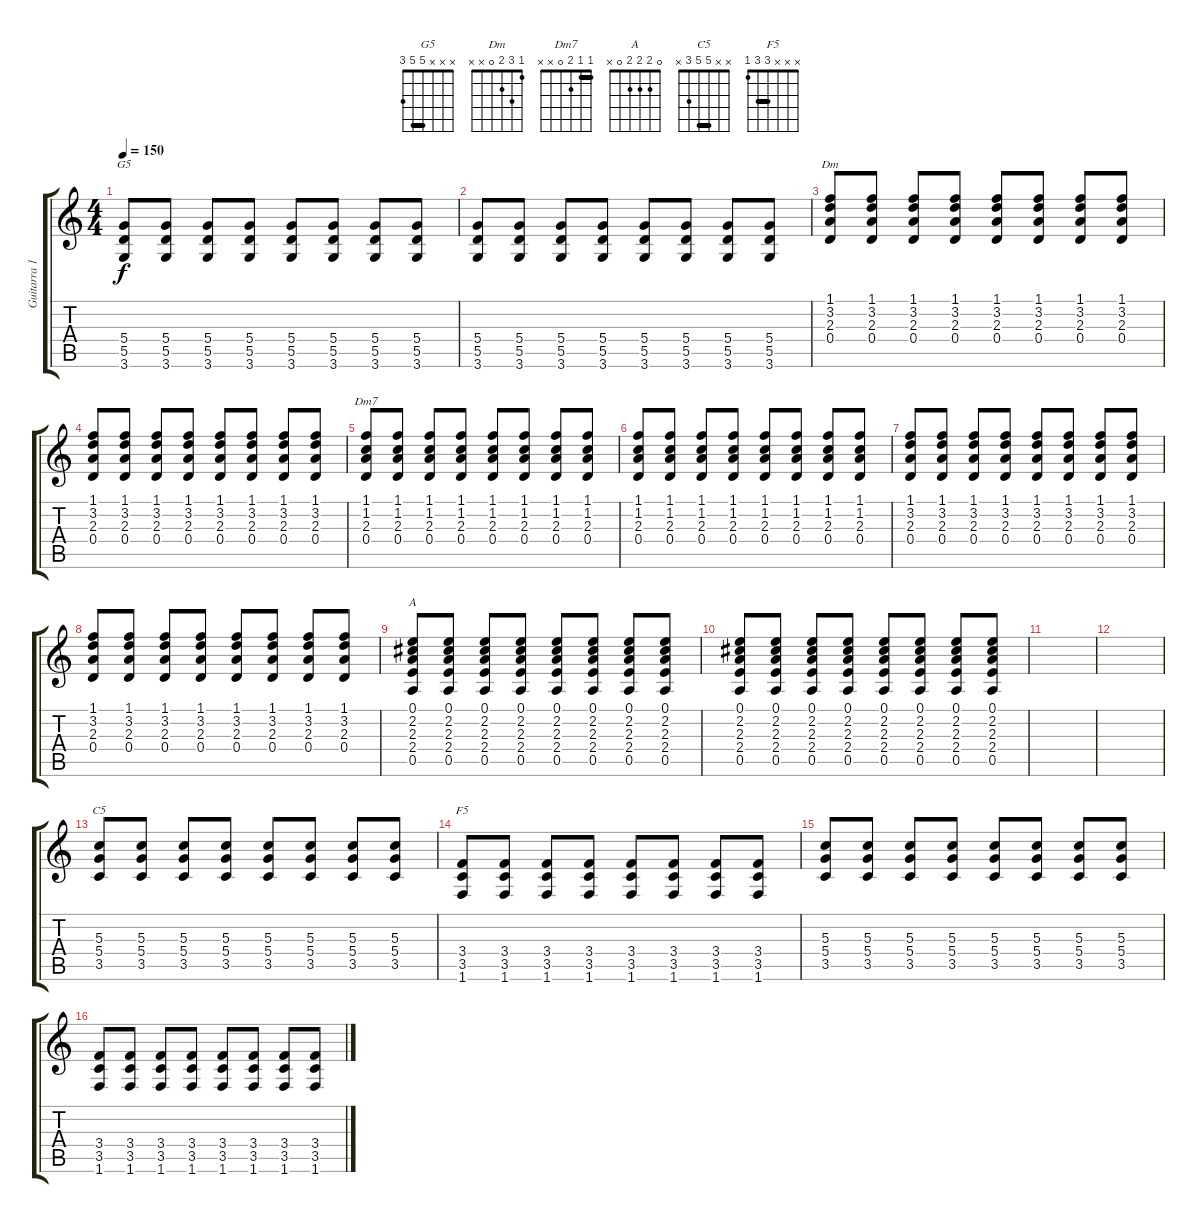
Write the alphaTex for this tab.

\track ("Guitarra 1" "Guitarra 1") {instrument overdrivenguitar}
\staff {score tabs}
\tuning (E4 B3 G3 D3 A2 E2) {hide}
\chord ("G5" x x x 5 5 3) {barre 5}
\chord ("Dm" 1 3 2 0 x x)
\chord ("Dm7" 1 1 2 0 x x) {barre 1}
\chord ("A" 0 2 2 2 0 x)
\chord ("C5" x x 5 5 3 x) {barre 5}
\chord ("F5" x x x 3 3 1) {barre 3}
\ts (4 4)
\tempo 150
\clef g2
\ks c
(5.4 5.5 3.6).8{ch "G5" dy f} (5.4 5.5 3.6).8 (5.4 5.5 3.6).8 (5.4 5.5 3.6).8 (5.4 5.5 3.6).8 (5.4 5.5 3.6).8 (5.4 5.5 3.6).8 (5.4 5.5 3.6).8 |
(5.4 5.5 3.6).8 (5.4 5.5 3.6).8 (5.4 5.5 3.6).8 (5.4 5.5 3.6).8 (5.4 5.5 3.6).8 (5.4 5.5 3.6).8 (5.4 5.5 3.6).8 (5.4 5.5 3.6).8 |
(1.1 3.2 2.3 0.4).8{ch "Dm"} (1.1 3.2 2.3 0.4).8 (1.1 3.2 2.3 0.4).8 (1.1 3.2 2.3 0.4).8 (1.1 3.2 2.3 0.4).8 (1.1 3.2 2.3 0.4).8 (1.1 3.2 2.3 0.4).8 (1.1 3.2 2.3 0.4).8 |
(1.1 3.2 2.3 0.4).8 (1.1 3.2 2.3 0.4).8 (1.1 3.2 2.3 0.4).8 (1.1 3.2 2.3 0.4).8 (1.1 3.2 2.3 0.4).8 (1.1 3.2 2.3 0.4).8 (1.1 3.2 2.3 0.4).8 (1.1 3.2 2.3 0.4).8 |
(1.1 1.2 2.3 0.4).8{ch "Dm7"} (1.1 1.2 2.3 0.4).8 (1.1 1.2 2.3 0.4).8 (1.1 1.2 2.3 0.4).8 (1.1 1.2 2.3 0.4).8 (1.1 1.2 2.3 0.4).8 (1.1 1.2 2.3 0.4).8 (1.1 1.2 2.3 0.4).8 |
(1.1 1.2 2.3 0.4).8 (1.1 1.2 2.3 0.4).8 (1.1 1.2 2.3 0.4).8 (1.1 1.2 2.3 0.4).8 (1.1 1.2 2.3 0.4).8 (1.1 1.2 2.3 0.4).8 (1.1 1.2 2.3 0.4).8 (1.1 1.2 2.3 0.4).8 |
(1.1 3.2 2.3 0.4).8 (1.1 3.2 2.3 0.4).8 (1.1 3.2 2.3 0.4).8 (1.1 3.2 2.3 0.4).8 (1.1 3.2 2.3 0.4).8 (1.1 3.2 2.3 0.4).8 (1.1 3.2 2.3 0.4).8 (1.1 3.2 2.3 0.4).8 |
(1.1 3.2 2.3 0.4).8 (1.1 3.2 2.3 0.4).8 (1.1 3.2 2.3 0.4).8 (1.1 3.2 2.3 0.4).8 (1.1 3.2 2.3 0.4).8 (1.1 3.2 2.3 0.4).8 (1.1 3.2 2.3 0.4).8 (1.1 3.2 2.3 0.4).8 |
(0.1 2.2 2.3 2.4 0.5).8{ch "A"} (0.1 2.2 2.3 2.4 0.5).8 (0.1 2.2 2.3 2.4 0.5).8 (0.1 2.2 2.3 2.4 0.5).8 (0.1 2.2 2.3 2.4 0.5).8 (0.1 2.2 2.3 2.4 0.5).8 (0.1 2.2 2.3 2.4 0.5).8 (0.1 2.2 2.3 2.4 0.5).8 |
(0.1 2.2 2.3 2.4 0.5).8 (0.1 2.2 2.3 2.4 0.5).8 (0.1 2.2 2.3 2.4 0.5).8 (0.1 2.2 2.3 2.4 0.5).8 (0.1 2.2 2.3 2.4 0.5).8 (0.1 2.2 2.3 2.4 0.5).8 (0.1 2.2 2.3 2.4 0.5).8 (0.1 2.2 2.3 2.4 0.5).8 |
|
|
(5.3 5.4 3.5).8{ch "C5"} (5.3 5.4 3.5).8 (5.3 5.4 3.5).8 (5.3 5.4 3.5).8 (5.3 5.4 3.5).8 (5.3 5.4 3.5).8 (5.3 5.4 3.5).8 (5.3 5.4 3.5).8 |
(3.4 3.5 1.6).8{ch "F5"} (3.4 3.5 1.6).8 (3.4 3.5 1.6).8 (3.4 3.5 1.6).8 (3.4 3.5 1.6).8 (3.4 3.5 1.6).8 (3.4 3.5 1.6).8 (3.4 3.5 1.6).8 |
(5.3 5.4 3.5).8 (5.3 5.4 3.5).8 (5.3 5.4 3.5).8 (5.3 5.4 3.5).8 (5.3 5.4 3.5).8 (5.3 5.4 3.5).8 (5.3 5.4 3.5).8 (5.3 5.4 3.5).8 |
(3.4 3.5 1.6).8 (3.4 3.5 1.6).8 (3.4 3.5 1.6).8 (3.4 3.5 1.6).8 (3.4 3.5 1.6).8 (3.4 3.5 1.6).8 (3.4 3.5 1.6).8 (3.4 3.5 1.6).8
